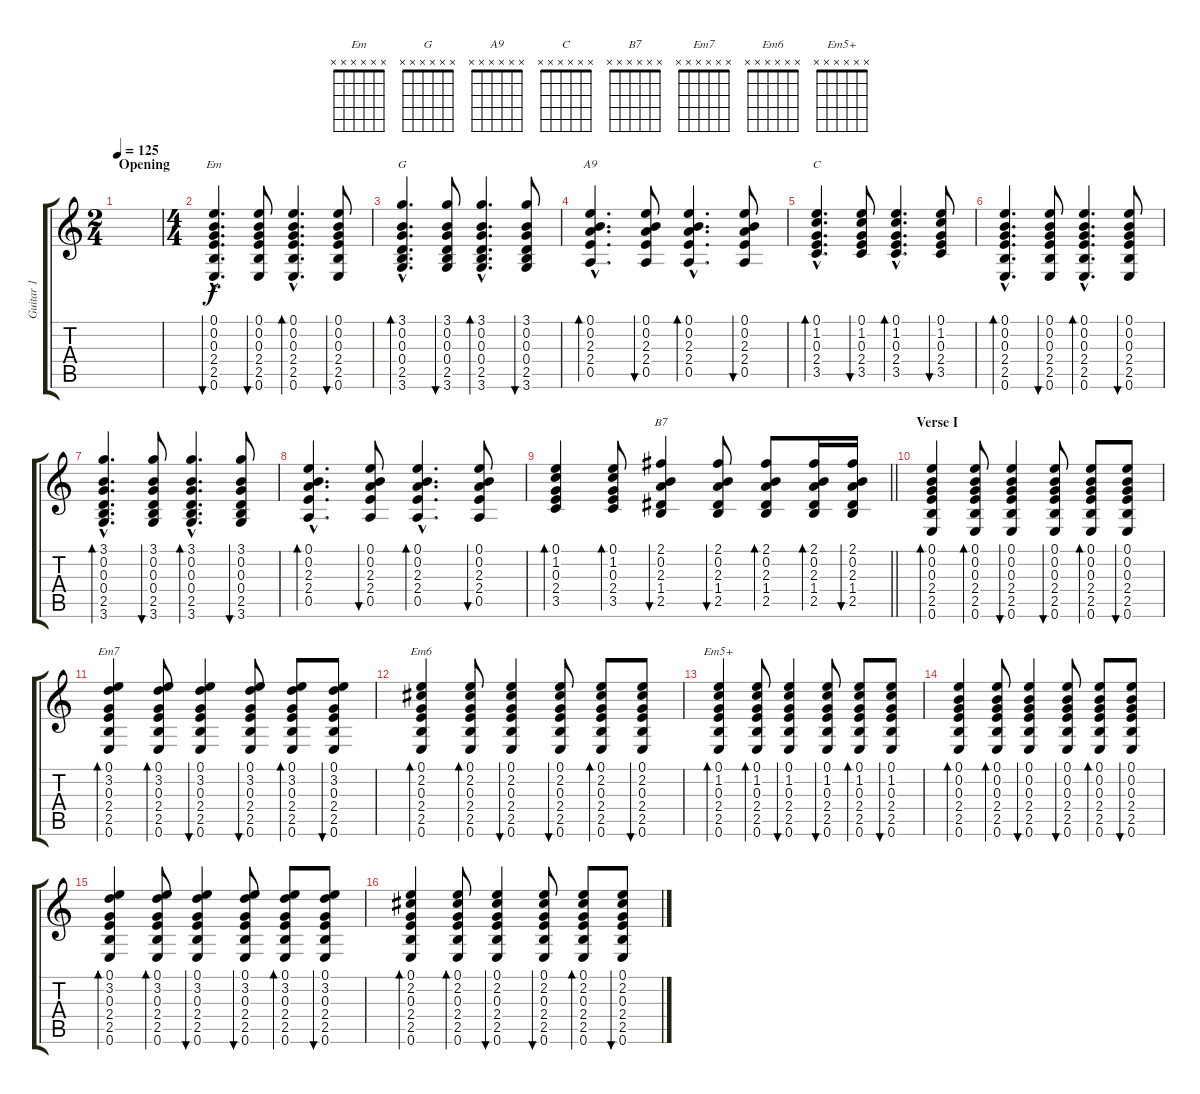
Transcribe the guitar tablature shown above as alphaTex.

\track ("Guitar 1" "Guitar 1") {instrument acousticguitarsteel}
\staff {score tabs}
\tuning (E4 B3 G3 D3 A2 E2) {hide}
\chord ("Em" x x x x x x)
\chord ("G" x x x x x x)
\chord ("A9" x x x x x x)
\chord ("C" x x x x x x)
\chord ("B7" x x x x x x)
\chord ("Em7" x x x x x x)
\chord ("Em6" x x x x x x)
\chord ("Em5+" x x x x x x)
\ts (2 4)
\section ("" "Opening")
\tempo 125
\clef g2
\ks c
|
\ts (4 4)
(0.1{hac} 0.2{hac} 0.3{hac} 2.4{hac} 2.5{hac} 0.6{hac}).4{d bu 240 ch "Em"} (0.1 0.2 0.3 2.4 2.5 0.6).8{bu 60} (0.1{hac} 0.2{hac} 0.3{hac} 2.4{hac} 2.5{hac} 0.6{hac}).4{d bd 60} (0.1 0.2 0.3 2.4 2.5 0.6).8{bu 60} |
(3.1{hac} 0.2{hac} 0.3{hac} 0.4{hac} 2.5{hac} 3.6{hac}).4{d bd 60 ch "G"} (3.1 0.2 0.3 0.4 2.5 3.6).8{bu 60} (3.1{hac} 0.2{hac} 0.3{hac} 0.4{hac} 2.5{hac} 3.6{hac}).4{d bd 60} (3.1 0.2 0.3 0.4 2.5 3.6).8{bu 60} |
(0.1{hac} 0.2{hac} 2.3{hac} 2.4{hac} 0.5{hac}).4{d bd 60 ch "A9"} (0.1 0.2 2.3 2.4 0.5).8{bu 60} (0.1{hac} 0.2{hac} 2.3{hac} 2.4{hac} 0.5{hac}).4{d bd 60} (0.1 0.2 2.3 2.4 0.5).8{bu 60} |
(0.1{hac} 1.2{hac} 0.3{hac} 2.4{hac} 3.5{hac}).4{d bd 60 ch "C"} (0.1 1.2 0.3 2.4 3.5).8{bu 60} (0.1{hac} 1.2{hac} 0.3{hac} 2.4{hac} 3.5{hac}).4{d bd 60} (0.1 1.2 0.3 2.4 3.5).8{bu 60} |
(0.1{hac} 0.2{hac} 0.3{hac} 2.4{hac} 2.5{hac} 0.6{hac}).4{d bd 60} (0.1 0.2 0.3 2.4 2.5 0.6).8{bu 60} (0.1{hac} 0.2{hac} 0.3{hac} 2.4{hac} 2.5{hac} 0.6{hac}).4{d bd 60} (0.1 0.2 0.3 2.4 2.5 0.6).8{bu 60} |
(3.1{hac} 0.2{hac} 0.3{hac} 0.4{hac} 2.5{hac} 3.6{hac}).4{d bd 60} (3.1 0.2 0.3 0.4 2.5 3.6).8{bu 60} (3.1{hac} 0.2{hac} 0.3{hac} 0.4{hac} 2.5{hac} 3.6{hac}).4{d bd 60} (3.1 0.2 0.3 0.4 2.5 3.6).8{bu 60} |
(0.1{hac} 0.2{hac} 2.3{hac} 2.4{hac} 0.5{hac}).4{d bd 60} (0.1 0.2 2.3 2.4 0.5).8{bu 60} (0.1{hac} 0.2{hac} 2.3{hac} 2.4{hac} 0.5{hac}).4{d bd 60} (0.1 0.2 2.3 2.4 0.5).8{bu 60} |
\barLineRight lightlight
(0.1 1.2 0.3 2.4 3.5).4{bd 60} (0.1 1.2 0.3 2.4 3.5).8{bd 60} (2.1 0.2 2.3 1.4 2.5).4{bu 60 ch "B7"} (2.1 0.2 2.3 1.4 2.5).8{bu 60} (2.1 0.2 2.3 1.4 2.5).8{bd 60} (2.1 0.2 2.3 1.4 2.5).16{bd 60} (2.1 0.2 2.3 1.4 2.5).16{bu 60} |
\section ("" "Verse I")
(0.1 0.2 0.3 2.4 2.5 0.6).4{bd 240} (0.1 0.2 0.3 2.4 2.5 0.6).8{bd 60} (0.1 0.2 0.3 2.4 2.5 0.6).4{bu 60} (0.1 0.2 0.3 2.4 2.5 0.6).8{bu 60} (0.1 0.2 0.3 2.4 2.5 0.6).8{bd 60} (0.1 0.2 0.3 2.4 2.5 0.6).8{bu 60} |
(0.1 3.2 0.3 2.4 2.5 0.6).4{bd 60 ch "Em7"} (0.1 3.2 0.3 2.4 2.5 0.6).8{bd 60} (0.1 3.2 0.3 2.4 2.5 0.6).4{bu 60} (0.1 3.2 0.3 2.4 2.5 0.6).8{bu 60} (0.1 3.2 0.3 2.4 2.5 0.6).8{bd 60} (0.1 3.2 0.3 2.4 2.5 0.6).8{bu 60} |
(0.1 2.2 0.3 2.4 2.5 0.6).4{bd 60 ch "Em6"} (0.1 2.2 0.3 2.4 2.5 0.6).8{bd 60} (0.1 2.2 0.3 2.4 2.5 0.6).4{bu 60} (0.1 2.2 0.3 2.4 2.5 0.6).8{bu 60} (0.1 2.2 0.3 2.4 2.5 0.6).8{bd 60} (0.1 2.2 0.3 2.4 2.5 0.6).8{bu 60} |
(0.1 1.2 0.3 2.4 2.5 0.6).4{bd 60 ch "Em5+"} (0.1 1.2 0.3 2.4 2.5 0.6).8{bd 60} (0.1 1.2 0.3 2.4 2.5 0.6).4{bu 60} (0.1 1.2 0.3 2.4 2.5 0.6).8{bu 60} (0.1 1.2 0.3 2.4 2.5 0.6).8{bd 60} (0.1 1.2 0.3 2.4 2.5 0.6).8{bu 60} |
(0.1 0.2 0.3 2.4 2.5 0.6).4{bd 60} (0.1 0.2 0.3 2.4 2.5 0.6).8{bd 60} (0.1 0.2 0.3 2.4 2.5 0.6).4{bu 60} (0.1 0.2 0.3 2.4 2.5 0.6).8{bu 60} (0.1 0.2 0.3 2.4 2.5 0.6).8{bd 60} (0.1 0.2 0.3 2.4 2.5 0.6).8{bu 60} |
(0.1 3.2 0.3 2.4 2.5 0.6).4{bd 60} (0.1 3.2 0.3 2.4 2.5 0.6).8{bd 60} (0.1 3.2 0.3 2.4 2.5 0.6).4{bu 60} (0.1 3.2 0.3 2.4 2.5 0.6).8{bu 60} (0.1 3.2 0.3 2.4 2.5 0.6).8{bd 60} (0.1 3.2 0.3 2.4 2.5 0.6).8{bu 60} |
(0.1 2.2 0.3 2.4 2.5 0.6).4{bd 60} (0.1 2.2 0.3 2.4 2.5 0.6).8{bd 60} (0.1 2.2 0.3 2.4 2.5 0.6).4{bu 60} (0.1 2.2 0.3 2.4 2.5 0.6).8{bu 60} (0.1 2.2 0.3 2.4 2.5 0.6).8{bd 60} (0.1 2.2 0.3 2.4 2.5 0.6).8{bu 60}
